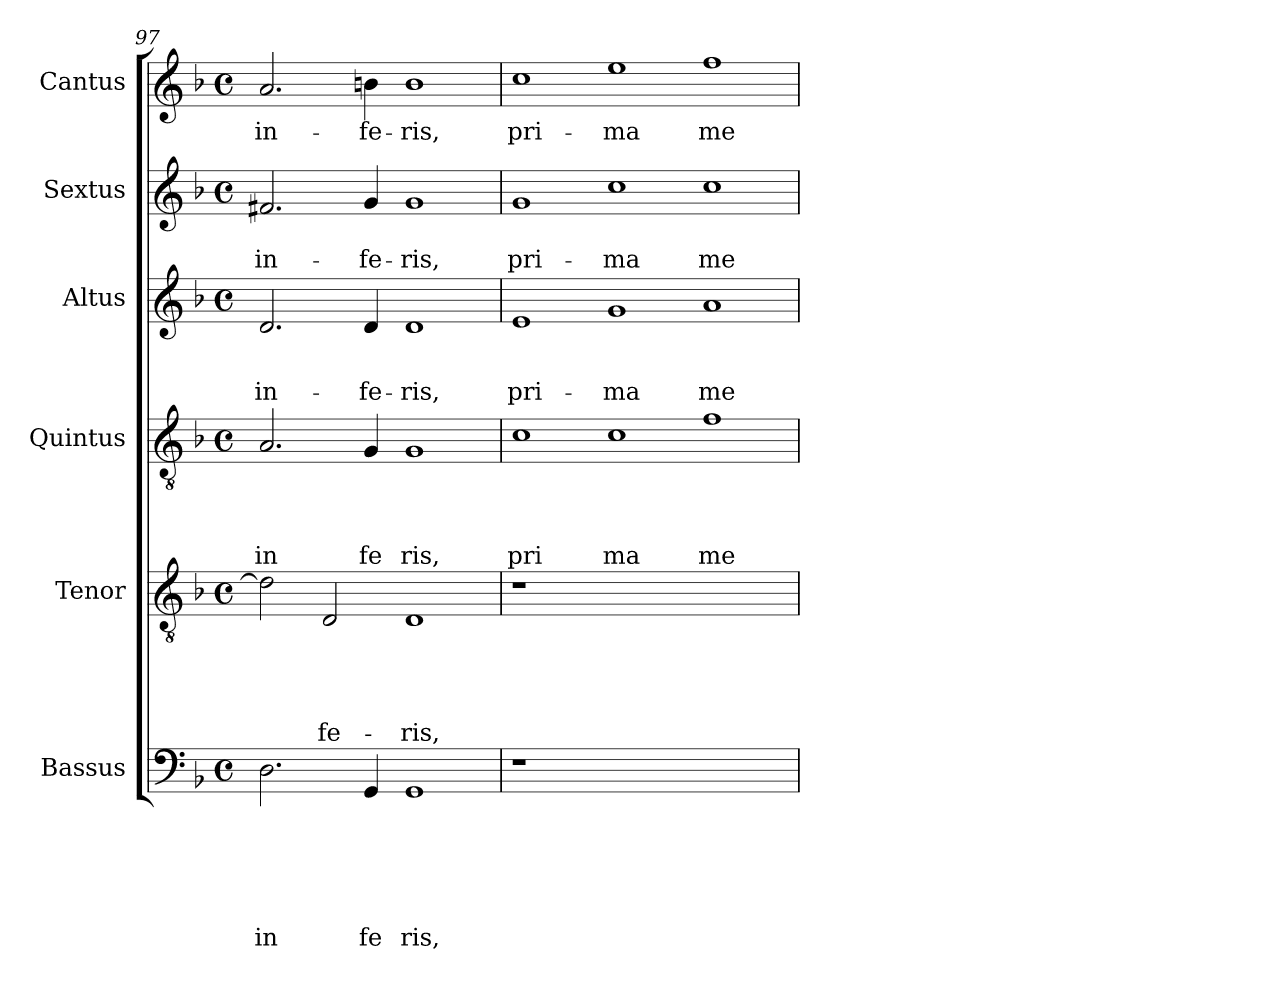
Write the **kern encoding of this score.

**kern	**text	**text	**text	**text	**text	**text	**kern	**text	**text	**text	**text	**text	**kern	**text	**text	**text	**text	**kern	**text	**text	**text	**kern	**text	**text	**kern	**text
*part6	*part6	*part6	*part6	*part6	*part6	*part6	*part5	*part5	*part5	*part5	*part5	*part5	*part4	*part4	*part4	*part4	*part4	*part3	*part3	*part3	*part3	*part2	*part2	*part2	*part1	*part1
*staff6	*staff6	*staff6	*staff6	*staff6	*staff6	*staff6	*staff5	*staff5	*staff5	*staff5	*staff5	*staff5	*staff4	*staff4	*staff4	*staff4	*staff4	*staff3	*staff3	*staff3	*staff3	*staff2	*staff2	*staff2	*staff1	*staff1
*I"Bassus	*	*	*	*	*	*	*I"Tenor	*	*	*	*	*	*I"Quintus	*	*	*	*	*I"Altus	*	*	*	*I"Sextus	*	*	*I"Cantus	*
*I'Bassus	*	*	*	*	*	*	*I'Tenor	*	*	*	*	*	*I'Quintus	*	*	*	*	*I'Altus	*	*	*	*I'Sextus	*	*	*I'Cantus	*
*clefF4	*	*	*	*	*	*	*clefGv2	*	*	*	*	*	*clefGv2	*	*	*	*	*clefG2	*	*	*	*clefG2	*	*	*clefG2	*
*k[b-]	*	*	*	*	*	*	*k[b-]	*	*	*	*	*	*k[b-]	*	*	*	*	*k[b-]	*	*	*	*k[b-]	*	*	*k[b-]	*
*F:	*	*	*	*	*	*	*F:	*	*	*	*	*	*F:	*	*	*	*	*F:	*	*	*	*F:	*	*	*F:	*
*M4/4	*	*	*	*	*	*	*M4/4	*	*	*	*	*	*M4/4	*	*	*	*	*M4/4	*	*	*	*M4/4	*	*	*M4/4	*
*met(c)	*	*	*	*	*	*	*met(c)	*	*	*	*	*	*met(c)	*	*	*	*	*met(c)	*	*	*	*met(c)	*	*	*met(c)	*
=97	=97	=97	=97	=97	=97	=97	=97	=97	=97	=97	=97	=97	=97	=97	=97	=97	=97	=97	=97	=97	=97	=97	=97	=97	=97	=97
!	!	!	!	!	!	!LO:LY:b	!	!	!	!	!	!	!	!	!	!	!LO:LY:b	!	!	!	!LO:LY:b	!	!	!LO:LY:b	!	!LO:LY:b
2.D\	.	.	.	.	.	in	2d\]	.	.	.	.	.	2.A/	.	.	.	in	2.d/	.	.	in-	2.f#X/	.	in-	2.a/	in-
!	!	!	!	!	!	!	!	!	!	!	!	!LO:LY:b	!	!	!	!	!	!	!	!	!	!	!	!	!	!
.	.	.	.	.	.	.	2D/	.	.	.	.	-fe-	.	.	.	.	.	.	.	.	.	.	.	.	.	.
!	!	!	!	!	!	!LO:LY:b	!	!	!	!	!	!	!	!	!	!	!LO:LY:b	!	!	!	!LO:LY:b	!	!	!LO:LY:b	!	!LO:LY:b
4GG/	.	.	.	.	.	fe	.	.	.	.	.	.	4G/	.	.	.	fe	4d/	.	.	-fe-	4g/	.	-fe-	4bn\	-fe-
!	!	!	!	!	!	!LO:LY:b	!	!	!	!	!	!LO:LY:b	!	!	!	!	!LO:LY:b	!	!	!	!LO:LY:b	!	!	!LO:LY:b	!	!LO:LY:b
1GG	.	.	.	.	.	ris,	1D	.	.	.	.	-ris,	1G	.	.	.	ris,	1d	.	.	-ris,	1g	.	-ris,	1b	-ris,
=98!	=98!	=98!	=98!	=98!	=98!	=98!	=98!	=98!	=98!	=98!	=98!	=98!	=98!	=98!	=98!	=98!	=98!	=98!	=98!	=98!	=98!	=98!	=98!	=98!	=98!	=98!
!	!	!	!	!	!	!	!	!	!	!	!	!	!	!	!	!	!LO:LY:b	!	!	!	!LO:LY:b	!	!	!LO:LY:b	!	!LO:LY:b
1r	.	.	.	.	.	.	1r	.	.	.	.	.	1c	.	.	.	pri	1e	.	.	pri-	1g	.	pri-	1cc	pri-
!	!	!	!	!	!	!	!	!	!	!	!	!	!	!	!	!	!LO:LY:b	!	!	!	!LO:LY:b	!	!	!LO:LY:b	!	!LO:LY:b
0ryy	.	.	.	.	.	.	0ryy	.	.	.	.	.	1c	.	.	.	ma	1g	.	.	-ma	1cc	.	-ma	1ee	-ma
!	!	!	!	!	!	!	!	!	!	!	!	!	!	!	!	!	!LO:LY:b	!	!	!	!LO:LY:b	!	!	!LO:LY:b	!	!LO:LY:b
.	.	.	.	.	.	.	.	.	.	.	.	.	1f	.	.	.	me	1a	.	.	me-	1cc	.	me-	1ff	me-
=!	=!	=!	=!	=!	=!	=!	=!	=!	=!	=!	=!	=!	=!	=!	=!	=!	=!	=!	=!	=!	=!	=!	=!	=!	=!	=!
*-	*-	*-	*-	*-	*-	*-	*-	*-	*-	*-	*-	*-	*-	*-	*-	*-	*-	*-	*-	*-	*-	*-	*-	*-	*-	*-
